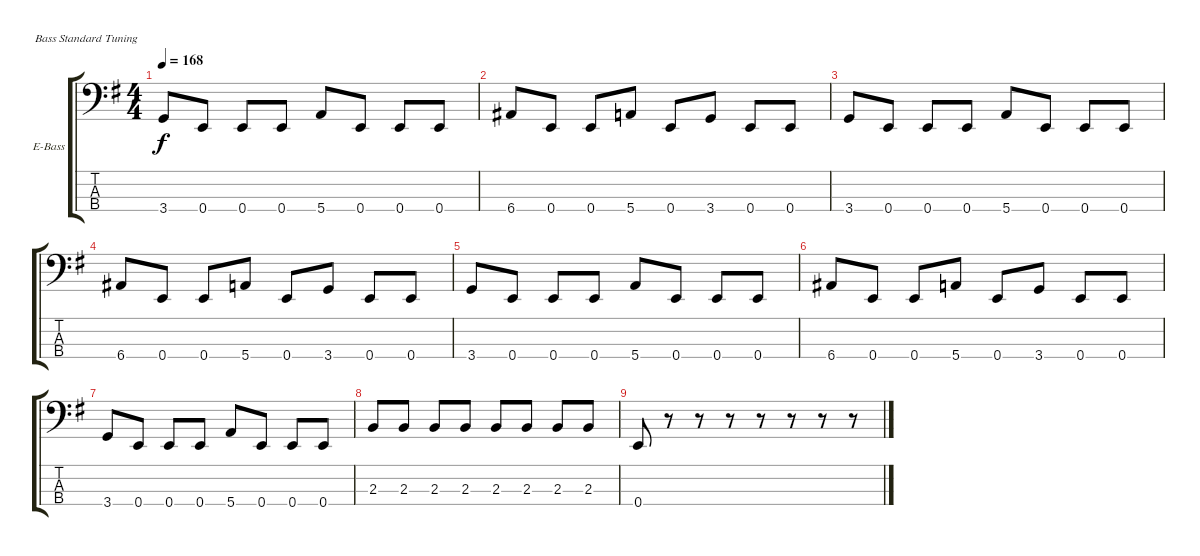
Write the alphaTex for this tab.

\defaultSystemsLayout 4
\bracketExtendMode groupsimilarinstruments
\firstSystemTrackNameOrientation horizontal
\otherSystemsTrackNameOrientation horizontal
\track ("Electric Bass" "E-Bass") {instrument electricbassfinger}
\staff {score tabs}
\tuning (G2 D2 A1 E1)
\ts (4 4)
\tempo 168
\clef f4
\ks eminor
3.4.8{dy f} 0.4.8 0.4.8 0.4.8 5.4.8 0.4.8 0.4.8 0.4.8 |
6.4.8 0.4.8 0.4.8 5.4.8 0.4.8 3.4.8 0.4.8 0.4.8 |
3.4.8 0.4.8 0.4.8 0.4.8 5.4.8 0.4.8 0.4.8 0.4.8 |
6.4.8 0.4.8 0.4.8 5.4.8 0.4.8 3.4.8 0.4.8 0.4.8 |
3.4.8 0.4.8 0.4.8 0.4.8 5.4.8 0.4.8 0.4.8 0.4.8 |
6.4.8 0.4.8 0.4.8 5.4.8 0.4.8 3.4.8 0.4.8 0.4.8 |
3.4.8 0.4.8 0.4.8 0.4.8 5.4.8 0.4.8 0.4.8 0.4.8 |
2.3.8 2.3.8 2.3.8 2.3.8 2.3.8 2.3.8 2.3.8 2.3.8 |
0.4.8 r.8 r.8 r.8 r.8 r.8 r.8 r.8
